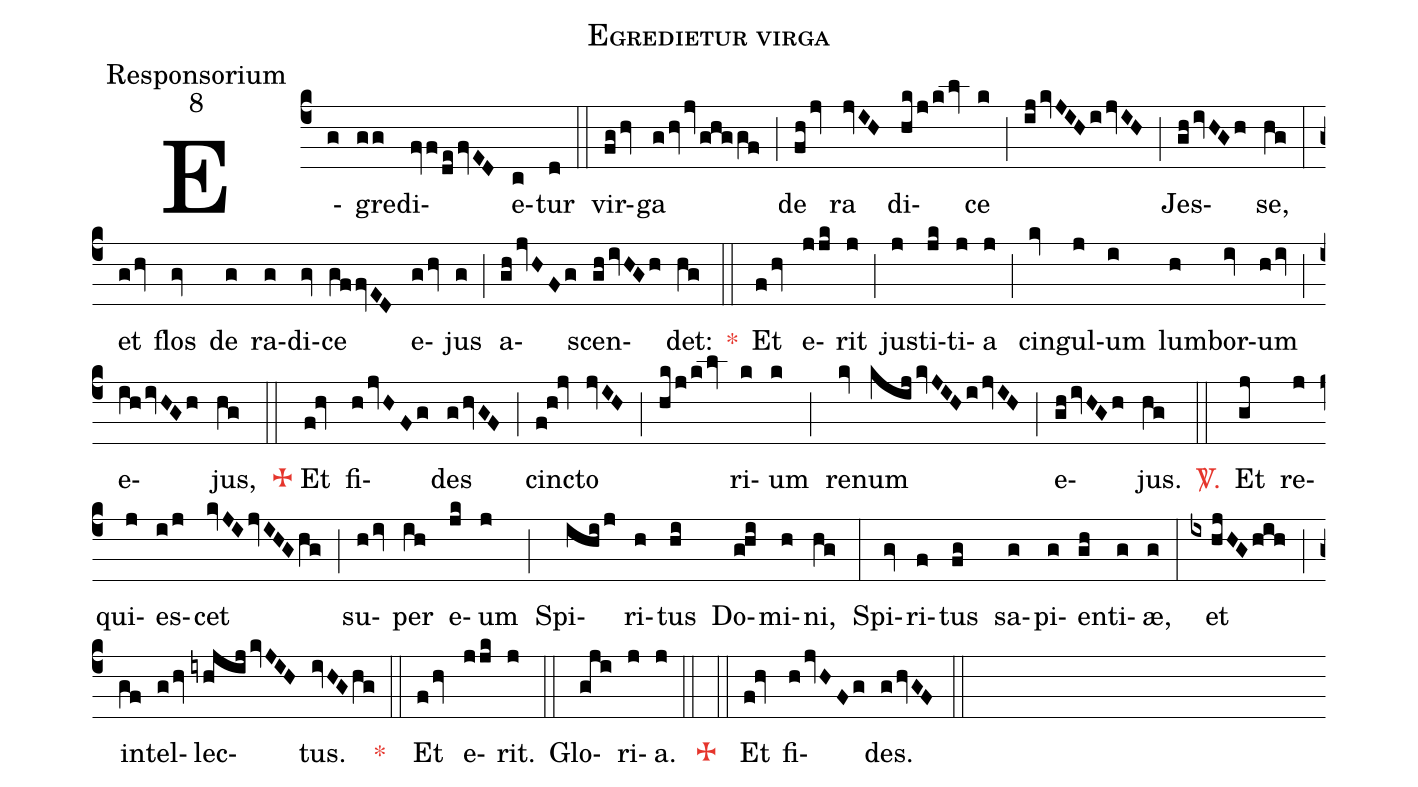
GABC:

name:Egredietur virga;
office-part:Responsorium;
mode:8;
%%
(c4)E(g){g}red(g/g)i(fv/f/defvED)e(c)tur(d) (::) vir(fghv)ga(ghvjvghg/gf) (;) de(fhjv) ra(jvIH) di(hk/j/k/lv)ce(k) (;) (ijkvJIHijvIH) (;)  Jes(ghivHGh)se,(hg) (:) et(ghv) flos(gv) de(g) ra(g)di(gv)ce(gffvED) e-(ghv)jus(g) (;) a-(gh/jvHFg)scen(ghivHGh)det:(hg) <c>*</c>(::)  Et(fhv) e-(jjk)rit(j) (;) jus(j)ti(jk)ti(j)a(j)(;)  cin(kv)gul(j)um(i) lum(h)bor(iv)um(hiv) (;) e-(ihivHGh)jus,(hg) (::) <c><v>\grecross</v></c> Et(f!hv) fi(h/jvHF/g)des(ghvGF) (;) cinc(f!h!jv)to(jvIH) (;) (hk/j/klv)ri(k)um(k) (;) re(kv)num(kijkvJIHijvIH) (;) e-(ghivHGh)jus.(hg)  <c><sp>V/</sp>.</c>(::) Et(gj) re(j)qui(j)es(i/j)cet(kvJIjvIHGhg) (;) su(hiv)per(ih) e-(jk)um(j) (;) Spi(ihij)ri(h)tus(hi) Do(ghi)mi(h)ni,(hg) (:) Spi(gv)ri(f)tus(fg) sa(g)pi(g)en(gh)ti(g)æ,(g) (:) et(ix/hjHGhih) (;) in(gf)tel(ghv)lec(iyhjijkvJIH)tus.(ivHGhg)  <c>*</c>(::)  Et(fhv) e-(jjk)rit.(j) (::) Glo(gji)ri(j)a.(j) (::)  <c><v>\grecross</v></c> (::) Et(f!hv) fi(h/jvHF/g)des.(ghvGF) (::)
